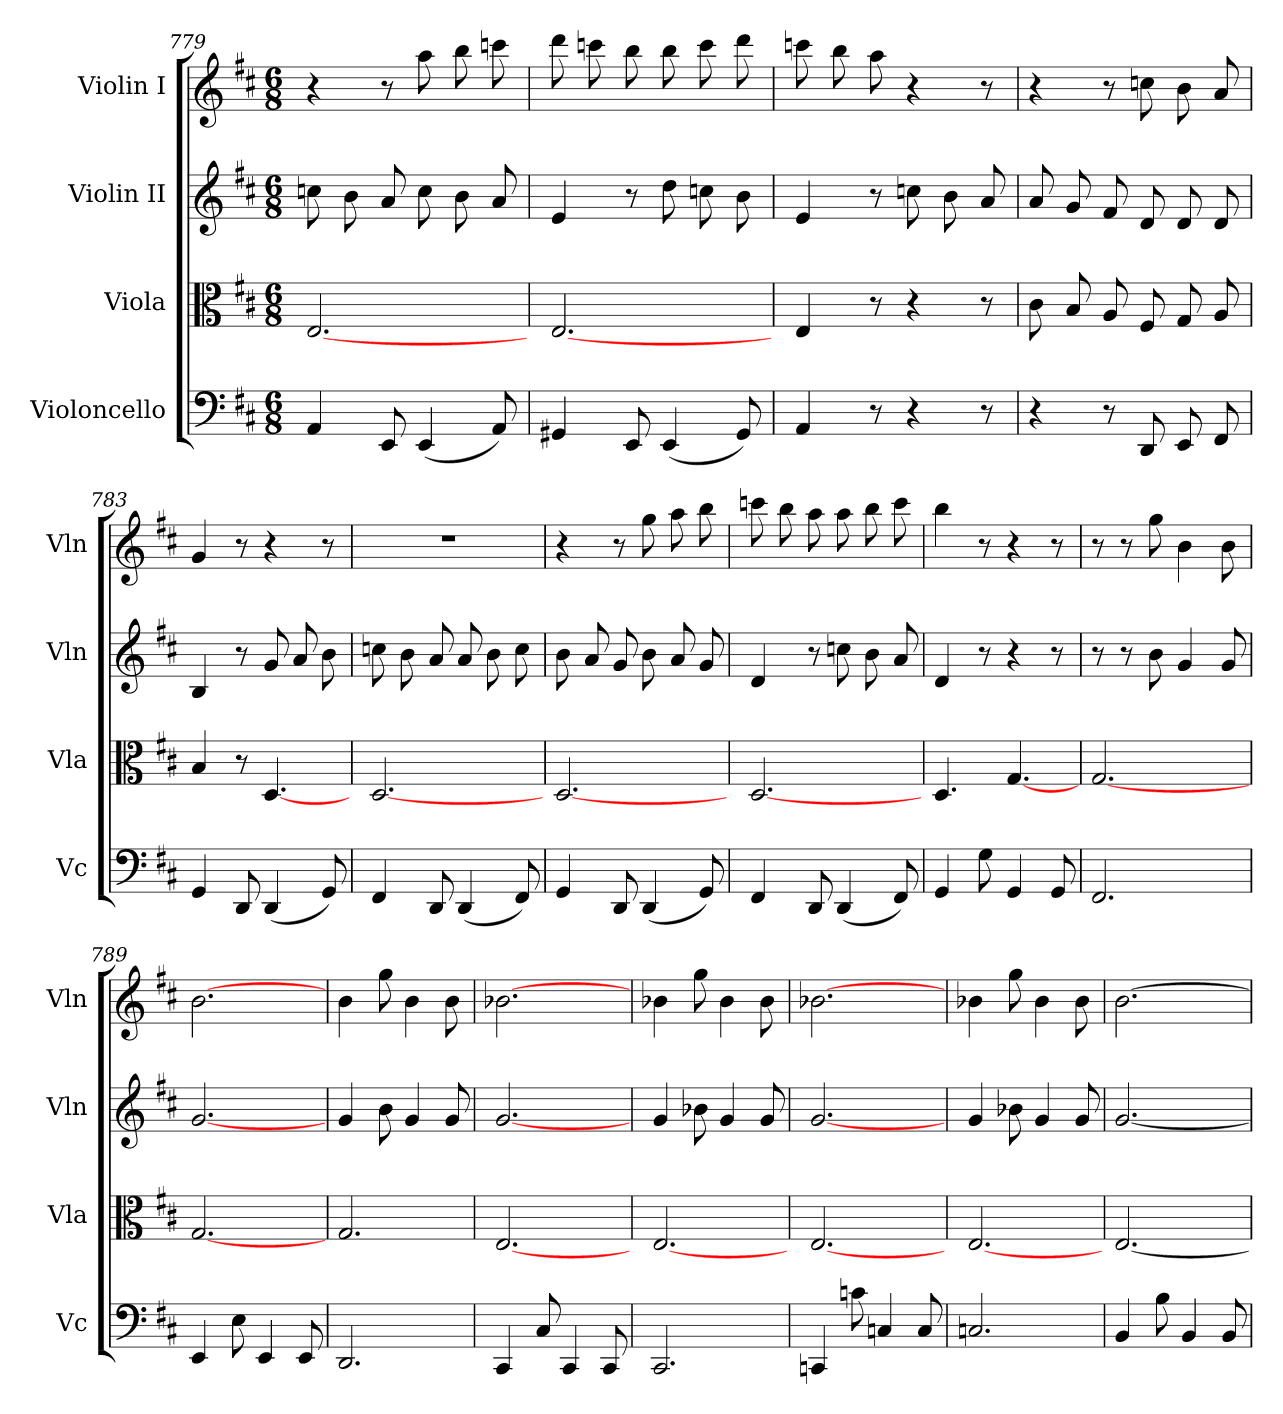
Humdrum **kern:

**kern	**kern	**kern	**kern
*part4	*part3	*part2	*part1
*staff4	*staff3	*staff2	*staff1
*I"Violoncello	*I"Viola	*I"Violin II	*I"Violin I
*I'Vc	*I'Vla	*I'Vln	*I'Vln
*clefF4	*clefC3	*clefG2	*clefG2
*k[f#c#]	*k[f#c#]	*k[f#c#]	*k[f#c#]
*D:	*D:	*D:	*D:
*M6/8	*M6/8	*M6/8	*M6/8
=779	=779	=779	=779
4AA	[2.E	8ccn	4r
.	.	8b	.
8EE	.	8a	8r
(4EE	.	8cc	8aa
.	.	8b	8bb
8AA)	.	8a	8cccn
=780	=780	=780	=780
4GG#X	[2.E	4e	8ddd
.	.	.	8cccn
8EE	.	8r	8bb
(4EE	.	8dd	8bb
.	.	8ccn	8ccc
8GG#)	.	8b	8ddd
=781	=781	=781	=781
4AA	4E	4e	8cccn
.	.	.	8bb
8r	8r	8r	8aa
4r	4r	8ccn	4r
.	.	8b	.
8r	8r	8a	8r
=782	=782	=782	=782
4r	8c#	8a	4r
.	8B	8g	.
8r	8A	8f#	8r
8DD	8F#	8d	8ccn
8EE	8G	8d	8b
8FF#	8A	8d	8a
=783	=783	=783	=783
4GG	4B	4B	4g
8DD	8r	8r	8r
(4DD	[4.D	8g	4r
.	.	8a	.
8GG)	.	8b	8r
=784	=784	=784	=784
4FF#	[2.D	8ccn	2.r
.	.	8b	.
8DD	.	8a	.
(4DD	.	8a	.
.	.	8b	.
8FF#)	.	8cc	.
=785	=785	=785	=785
4GG	[2.D	8b	4r
.	.	8a	.
8DD	.	8g	8r
(4DD	.	8b	8gg
.	.	8a	8aa
8GG)	.	8g	8bb
=786	=786	=786	=786
4FF#	[2.D	4d	8cccn
.	.	.	8bb
8DD	.	8r	8aa
(4DD	.	8ccn	8aa
.	.	8b	8bb
8FF#)	.	8a	8ccc
=787	=787	=787	=787
4GG	4.D	4d	4bb
8G	.	8r	8r
4GG	[4.G	4r	4r
8GG	.	8r	8r
=788	=788	=788	=788
2.FF#	[2.G	8r	8r
.	.	8r	8r
.	.	8b	8gg
.	.	4g	4b
.	.	8g	8b
=789	=789	=789	=789
4EE	[2.G	[2.g	[2.b
8E	.	.	.
4EE	.	.	.
8EE	.	.	.
=790	=790	=790	=790
2.DD	2.G	4g	4b
.	.	8b	8gg
.	.	4g	4b
.	.	8g	8b
=791	=791	=791	=791
4CC#	[2.E	[2.g	[2.b-X
8C#	.	.	.
4CC#	.	.	.
8CC#	.	.	.
=792	=792	=792	=792
2.CC#	[2.E	4g	4b-X
.	.	8b-X	8gg
.	.	4g	4b-
.	.	8g	8b-
=793	=793	=793	=793
4CCn	[2.E	[2.g	[2.b-X
8cn	.	.	.
4Cn	.	.	.
8C	.	.	.
=794	=794	=794	=794
2.Cn	[2.E	4g	4b-X
.	.	8b-X	8gg
.	.	4g	4b-
.	.	8g	8b-
=795	=795	=795	=795
4BB	[2.E	[2.g	[2.b
8B	.	.	.
4BB	.	.	.
8BB	.	.	.
=	=	=	=
*-	*-	*-	*-
